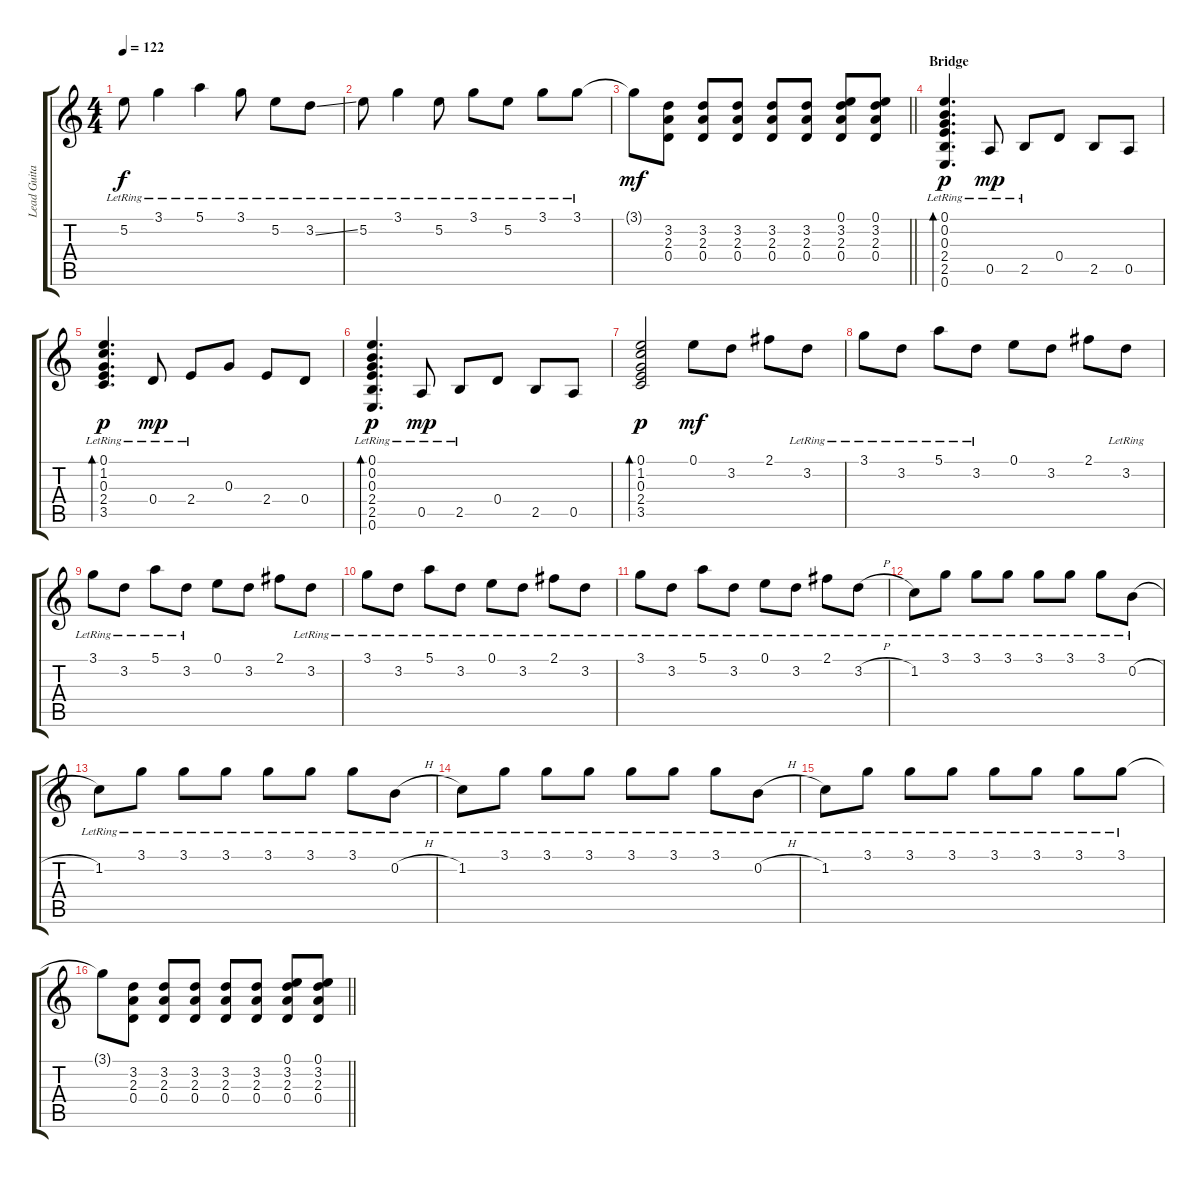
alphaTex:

\track ("Lead Guitar" "Lead Guita") {instrument electricguitarclean}
\staff {score tabs}
\tuning (E4 B3 G3 D3 A2 E2) {hide}
\ts (4 4)
\tempo 122
\clef g2
\ks c
5.2{lr}.8{dy f} 3.1{lr}.4 5.1{lr}.4 3.1{lr}.8 5.2{lr}.8 3.2{ss lr}.8 |
5.2{lr}.8 3.1{lr}.4 5.2{lr}.8 3.1{lr}.8 5.2{lr}.8 3.1{lr}.8 3.1{lr}.8 |
\barLineRight lightlight
3.1{t}.8{dy mf} (3.2 2.3 0.4).8 (3.2 2.3 0.4).8 (3.2 2.3 0.4).8 (3.2 2.3 0.4).8 (3.2 2.3 0.4).8 (0.1 3.2 2.3 0.4).8 (0.1 3.2 2.3 0.4).8 |
\section ("" "Bridge")
(0.1{lr} 0.2{lr} 0.3{lr} 2.4{lr} 2.5{lr} 0.6{lr}).4{d bd 30 dy p} 0.5{lr}.8{dy mp} 2.5{lr}.8 0.4.8 2.5.8 0.5.8 |
(0.1{lr} 1.2{lr} 0.3{lr} 2.4{lr} 3.5{lr}).4{d bd 60 dy p} 0.4{lr}.8{dy mp} 2.4{lr}.8 0.3.8 2.4.8 0.4.8 |
(0.1{lr} 0.2{lr} 0.3{lr} 2.4{lr} 2.5{lr} 0.6{lr}).4{d bd 30 dy p} 0.5{lr}.8{dy mp} 2.5{lr}.8 0.4.8 2.5.8 0.5.8 |
(0.1 1.2 0.3 2.4 3.5).2{bd 120 dy p} 0.1.8{dy mf} 3.2.8 2.1.8 3.2{lr}.8 |
3.1{lr}.8 3.2{lr}.8 5.1{lr}.8 3.2{lr}.8 0.1.8 3.2.8 2.1.8 3.2{lr}.8 |
3.1{lr}.8 3.2{lr}.8 5.1{lr}.8 3.2{lr}.8 0.1.8 3.2.8 2.1.8 3.2{lr}.8 |
3.1{lr}.8 3.2{lr}.8 5.1{lr}.8 3.2{lr}.8 0.1{lr}.8 3.2{lr}.8 2.1{lr}.8 3.2{lr}.8 |
3.1{lr}.8 3.2{lr}.8 5.1{lr}.8 3.2{lr}.8 0.1{lr}.8 3.2{lr}.8 2.1{lr}.8 3.2{h lr}.8 |
1.2{lr}.8 3.1{lr}.8 3.1{lr}.8 3.1{lr}.8 3.1{lr}.8 3.1{lr}.8 3.1{lr}.8 0.2{h lr}.8 |
1.2{lr}.8 3.1{lr}.8 3.1{lr}.8 3.1{lr}.8 3.1{lr}.8 3.1{lr}.8 3.1{lr}.8 0.2{h lr}.8 |
1.2{lr}.8 3.1{lr}.8 3.1{lr}.8 3.1{lr}.8 3.1{lr}.8 3.1{lr}.8 3.1{lr}.8 0.2{h lr}.8 |
1.2{lr}.8 3.1{lr}.8 3.1{lr}.8 3.1{lr}.8 3.1{lr}.8 3.1{lr}.8 3.1{lr}.8 3.1{lr}.8 |
\barLineRight lightlight
3.1{t}.8 (3.2 2.3 0.4).8 (3.2 2.3 0.4).8 (3.2 2.3 0.4).8 (3.2 2.3 0.4).8 (3.2 2.3 0.4).8 (0.1 3.2 2.3 0.4).8 (0.1 3.2 2.3 0.4).8
